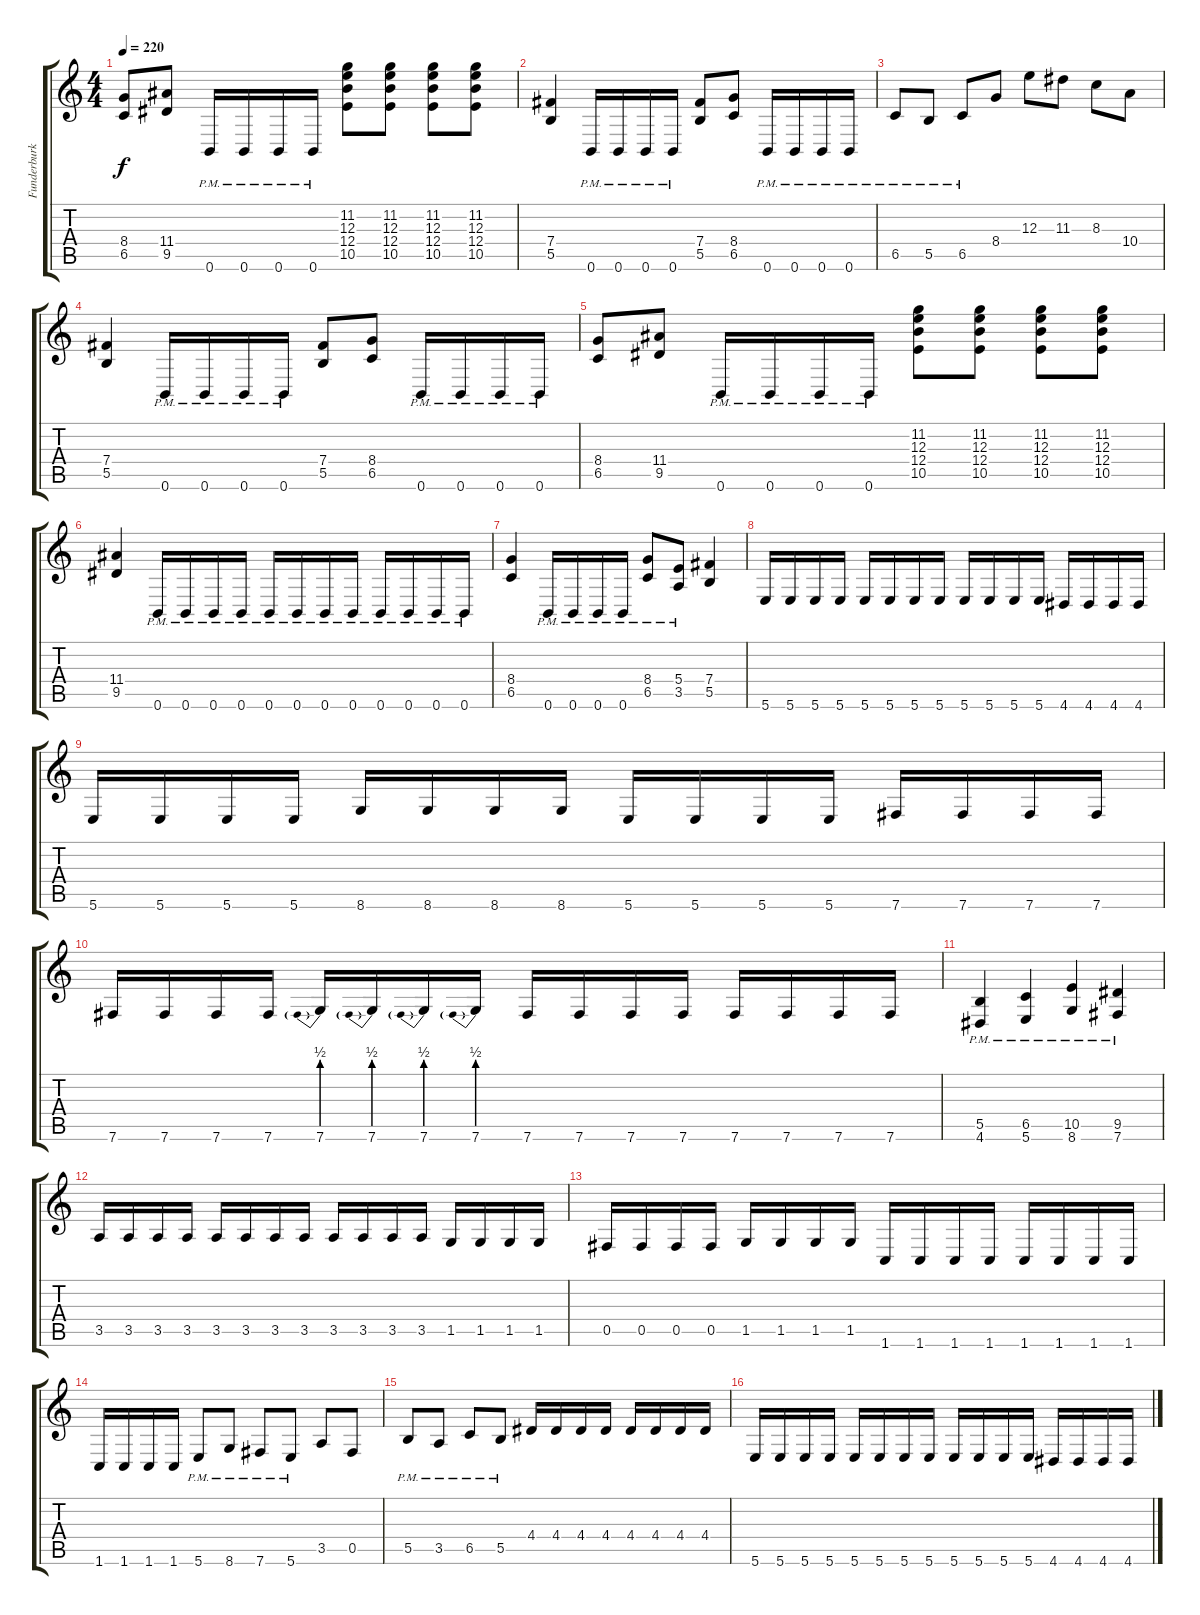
\track ("Funderburk Rhythm" "Funderburk") {instrument overdrivenguitar}
\staff {score tabs}
\tuning (Db4 Ab3 E3 B2 Gb2 B1) {hide}
\ts (4 4)
\tempo 220
\clef g2
\ks c
(8.4 6.5).8{dy f} (11.4 9.5).8 0.6{pm}.16 0.6{pm}.16 0.6{pm}.16 0.6{pm}.16 (11.2 12.3 12.4 10.5).8 (11.2 12.3 12.4 10.5).8 (11.2 12.3 12.4 10.5).8 (11.2 12.3 12.4 10.5).8 |
(7.4 5.5).4 0.6{pm}.16 0.6{pm}.16 0.6{pm}.16 0.6{pm}.16 (7.4 5.5).8 (8.4 6.5).8 0.6{pm}.16 0.6{pm}.16 0.6{pm}.16 0.6{pm}.16 |
6.5{pm}.8 5.5{pm}.8 6.5{pm}.8 8.4.8 12.3.8 11.3.8 8.3.8 10.4.8 |
(7.4 5.5).4 0.6{pm}.16 0.6{pm}.16 0.6{pm}.16 0.6{pm}.16 (7.4 5.5).8 (8.4 6.5).8 0.6{pm}.16 0.6{pm}.16 0.6{pm}.16 0.6{pm}.16 |
(8.4 6.5).8 (11.4 9.5).8 0.6{pm}.16 0.6{pm}.16 0.6{pm}.16 0.6{pm}.16 (11.2 12.3 12.4 10.5).8 (11.2 12.3 12.4 10.5).8 (11.2 12.3 12.4 10.5).8 (11.2 12.3 12.4 10.5).8 |
(11.4 9.5).4 0.6{pm}.16 0.6{pm}.16 0.6{pm}.16 0.6{pm}.16 0.6{pm}.16 0.6{pm}.16 0.6{pm}.16 0.6{pm}.16 0.6{pm}.16 0.6{pm}.16 0.6{pm}.16 0.6{pm}.16 |
(8.4 6.5).4 0.6{pm}.16 0.6{pm}.16 0.6{pm}.16 0.6{pm}.16 (8.4{pm} 6.5{pm}).8 (5.4{pm} 3.5{pm}).8 (7.4 5.5).4 |
5.6.16 5.6.16 5.6.16 5.6.16 5.6.16 5.6.16 5.6.16 5.6.16 5.6.16 5.6.16 5.6.16 5.6.16 4.6.16 4.6.16 4.6.16 4.6.16 |
5.6.16 5.6.16 5.6.16 5.6.16 8.6.16 8.6.16 8.6.16 8.6.16 5.6.16 5.6.16 5.6.16 5.6.16 7.6.16 7.6.16 7.6.16 7.6.16 |
7.6.16 7.6.16 7.6.16 7.6.16 7.6{be (prebend 0 2 60 2)}.16 7.6{be (prebend 0 2 60 2)}.16 7.6{be (prebend 0 2 60 2)}.16 7.6{be (prebend 0 2 60 2)}.16 7.6.16 7.6.16 7.6.16 7.6.16 7.6.16 7.6.16 7.6.16 7.6.16 |
(5.5{pm} 4.6{pm}).4 (6.5{pm} 5.6{pm}).4 (10.5{pm} 8.6{pm}).4 (9.5{pm} 7.6{pm}).4 |
3.5.16 3.5.16 3.5.16 3.5.16 3.5.16 3.5.16 3.5.16 3.5.16 3.5.16 3.5.16 3.5.16 3.5.16 1.5.16 1.5.16 1.5.16 1.5.16 |
0.5.16 0.5.16 0.5.16 0.5.16 1.5.16 1.5.16 1.5.16 1.5.16 1.6.16 1.6.16 1.6.16 1.6.16 1.6.16 1.6.16 1.6.16 1.6.16 |
1.6.16 1.6.16 1.6.16 1.6.16 5.6{pm}.8 8.6{pm}.8 7.6{pm}.8 5.6{pm}.8 3.5.8 0.5.8 |
5.5{pm}.8 3.5{pm}.8 6.5{pm}.8 5.5{pm}.8 4.4.16 4.4.16 4.4.16 4.4.16 4.4.16 4.4.16 4.4.16 4.4.16 |
5.6.16 5.6.16 5.6.16 5.6.16 5.6.16 5.6.16 5.6.16 5.6.16 5.6.16 5.6.16 5.6.16 5.6.16 4.6.16 4.6.16 4.6.16 4.6.16
